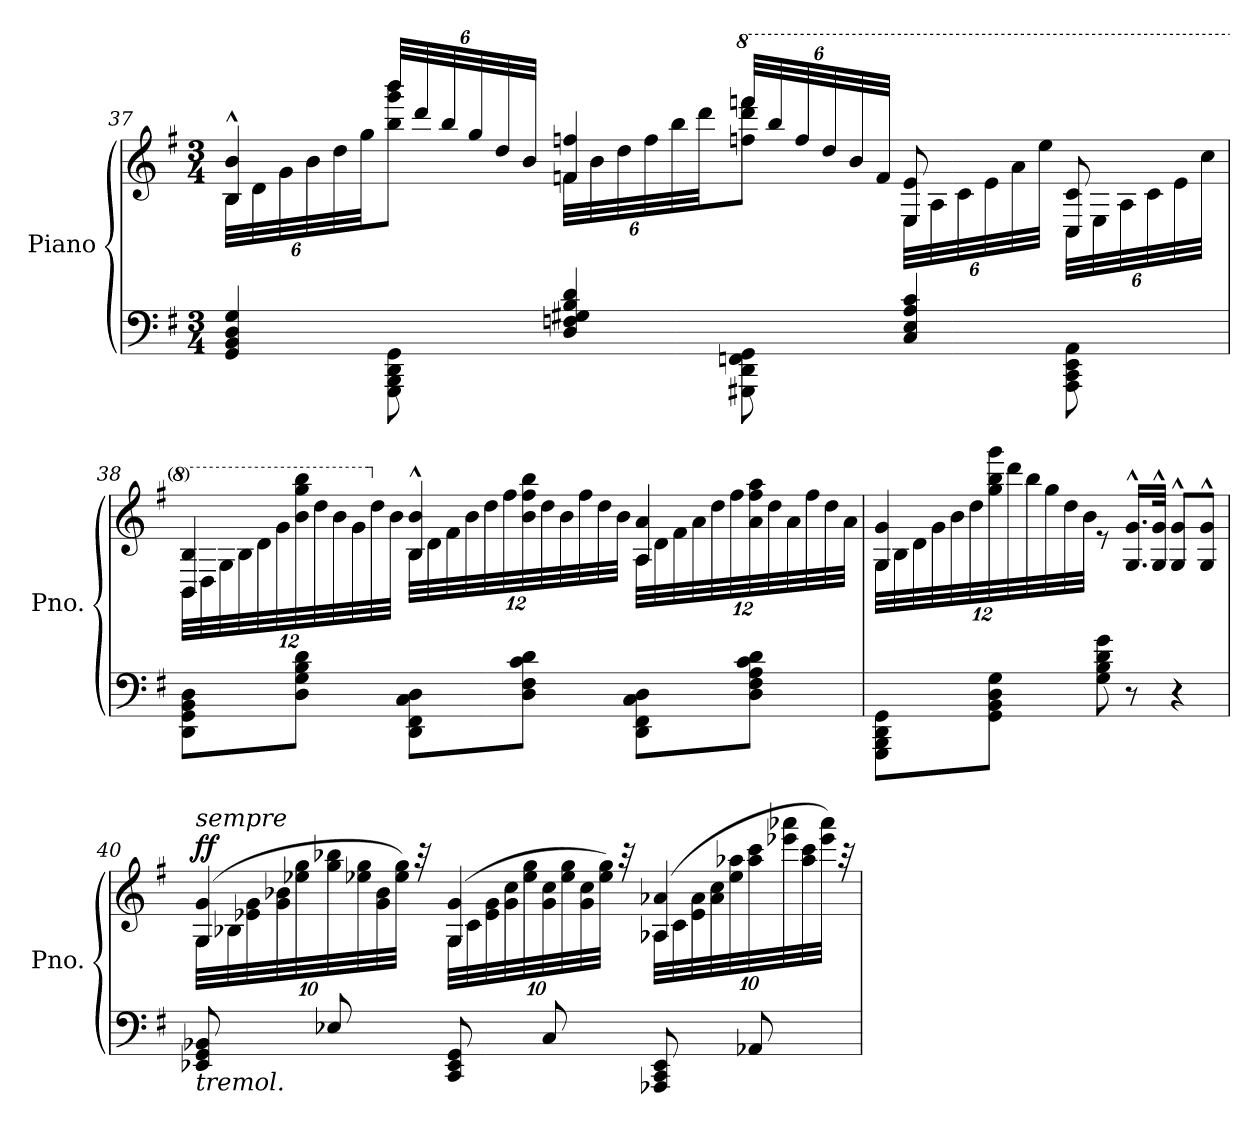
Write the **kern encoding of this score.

**kern	**kern	**dynam
*part1	*part1	*part1
*staff2	*staff1	*staff1/2
*I"Piano	*	*
*I'Pno.	*	*
!!LO:PB:g=z
*clefF4	*clefG2	*
*k[f#]	*k[f#]	*
*M3/4	*M3/4	*
=37	=37	=37
*^	*^	*
*	*	*	*Xbrackettup	*
*	*	*	*^	*
4GG/ 4BB/ 4D/ 4G/	8ryy	4B/^^ 4b/^^	48B\LLL	8ryy	.
.	.	.	48d\	.	.
.	.	.	48g\	.	.
.	.	.	48b\	.	.
.	.	.	48dd\	.	.
.	.	.	48gg\JJ	.	.
.	8GGG\ 8BBB\ 8DD\ 8GG\	.	8bb\ 8ggg\ 8bbb\J	48bbb/LLL	.
.	.	.	.	48ddd/	.
.	.	.	.	48bb/	.
.	.	.	.	48gg/	.
.	.	.	.	48dd/	.
.	.	.	.	48b/JJJ	.
4D/ 4Fn/ 4G#X/ 4B/ 4d/	8ryy	4fn/ 4ffn/	48f\LLL	8ryy	.
.	.	.	48b\	.	.
.	.	.	48dd\	.	.
.	.	.	48ff\	.	.
.	.	.	48bb\	.	.
.	.	.	48ddd\JJ	.	.
*	*	*8va	*	*	*
.	8GGG#X\ 8DD\ 8FFn\ 8GG\	.	8fffn\ 8dddd\ 8ffffn\J	48ffff/LLL	.
.	.	.	.	48bbb/	.
.	.	.	.	48fff/	.
.	.	.	.	48ddd/	.
.	.	.	.	48bb/	.
.	.	.	.	48ff/JJJ	.
4C/ 4E/ 4A/ 4c/	8ryy	8e/ 8ee/	48e\LLL	4ryy	.
.	.	.	48a\	.	.
.	.	.	48cc\	.	.
.	.	.	48ee\	.	.
.	.	.	48aa\	.	.
.	.	.	48eee\JJJ	.	.
.	8AAA\ 8CC\ 8EE\ 8AA\	8c/ 8cc/	48c\LLL	.	.
.	.	.	48e\	.	.
.	.	.	48a\	.	.
.	.	.	48cc\	.	.
.	.	.	48ee\	.	.
.	.	.	48ccc\JJJ	.	.
*v	*v	*	*	*	*
*	*	*v	*v	*
!!LO:LB:g=z
=38	=38	=38	=38
8DD\ 8GG\ 8BB\ 8D\L	4B/ 4b/	48B\LLL	.
.	.	48d\	.
.	.	48g\	.
.	.	48b\	.
.	.	48dd\	.
.	.	48gg\	.
*	*8va	*	*
8D\ 8G\ 8B\ 8d\J	.	48bb\ 48ggg\ 48bbb\	.
.	.	48ddd\	.
.	.	48bb\	.
.	.	48gg\	.
*	*X8va	*	*
.	.	48dd\	.
.	.	48b\JJJ	.
8DD\ 8FF#\ 8C\ 8D\L	4B/^^ 4b/^^	48B\LLL	.
.	.	48d\	.
.	.	48f#\	.
.	.	48b\	.
.	.	48dd\	.
.	.	48ff#\	.
*	*8va	*	*
8D\ 8F#\ 8c\ 8d\J	.	48bb\ 48fff#\ 48bbb\	.
.	.	48ddd\	.
.	.	48bb\	.
*	*X8va	*	*
.	.	48ff#\	.
.	.	48dd\	.
.	.	48b\JJJ	.
8DD\ 8FF#\ 8C\ 8D\L	4A/ 4a/	48A\LLL	.
.	.	48d\	.
.	.	48f#\	.
.	.	48a\	.
.	.	48dd\	.
.	.	48ff#\	.
*	*8va	*	*
8D\ 8F#\ 8A\ 8c\ 8d\J	.	48aa\ 48fff#\ 48aaa\	.
.	.	48ddd\	.
.	.	48aa\	.
*	*X8va	*	*
.	.	48ff#\	.
.	.	48dd\	.
.	.	48a\JJJ	.
=39	=39	=39	=39
8GGG\ 8BBB\ 8DD\ 8GG\L	4G/ 4g/	48G\LLL	.
.	.	48B\	.
.	.	48d\	.
.	.	48g\	.
.	.	48b\	.
.	.	48dd\	.
8GG\ 8BB\ 8D\ 8G\J	.	48gg\ 48bb\ 48ggg\	.
.	.	48ddd\	.
.	.	48bb\	.
.	.	48gg\	.
.	.	48dd\	.
.	.	48b\JJJ	.
8G\ 8B\ 8d\ 8g\	8re	2ryy	.
8r	16.G/^^ 16.g/^^LL	.	.
.	32G/^^ 32g/^^JJk	.	.
4r	8G/^^ 8g/^^L	.	.
.	8G/^^ 8g/^^J	.	.
!!LO:LB:g=z	!!
=40	=40	=40	=40
*Xbrackettup	*	*	*
!	!LO:TX:a:i:t=sempre	!	!
!LO:TX:b:i:t=tremol.	!	!	!
!	!	!	!LO:DY:a
8EE-X/ 8GG/ 8BB-X/	(>4G/ 4g/	40G\LLL	ff
.	.	40B-X\	.
.	.	40e-X\ 40g\	.
.	.	40g\ 40b-X\	.
.	.	40ee-X\ 40gg\	.
*	*	*brackettup	*
8E-X/	.	40gg\ 40bb-X\	.
*	*8va	*	*
.	.	40eee-X\ 40ggg\	.
.	.	40gg\ 40bb-\	.
.	.	40eee-\ 40ggg\JJJ)	.
*	*X8va	*	*
.	.	40raa	.
*	*	*Xbrackettup	*
8CC/ 8EE-/ 8GG/	(>4G/ 4g/	40G\LLL	.
.	.	40c\	.
.	.	40e-\ 40g\	.
.	.	40g\ 40cc\	.
.	.	40ee-\ 40gg\	.
*	*8va	*	*
*	*	*brackettup	*
8C/	.	40gg\ 40ccc\	.
.	.	40eee-\ 40ggg\	.
.	.	40gg\ 40ccc\	.
.	.	40eee-\ 40ggg\JJJ)	.
*	*X8va	*	*
.	.	40raa	.
*	*	*Xbrackettup	*
8AAA-X/ 8CC/ 8EE-/	(>4A-X/ 4a-X/	40A-\LLL	.
.	.	40c\	.
.	.	40e-\ 40a-\	.
.	.	40a-\ 40cc\	.
.	.	40ee-\ 40aa-X\	.
*	*	*brackettup	*
8AA-X/	.	40aa-\ 40ccc\	.
.	.	40eee-\ 40aaa-X\	.
.	.	40aa-\ 40ccc\	.
.	.	40eee-\ 40aaa-\JJJ)	.
*	*X8va	*	*
.	.	40raa	.
*	*v	*v	*
=	=	=
*-	*-	*-
